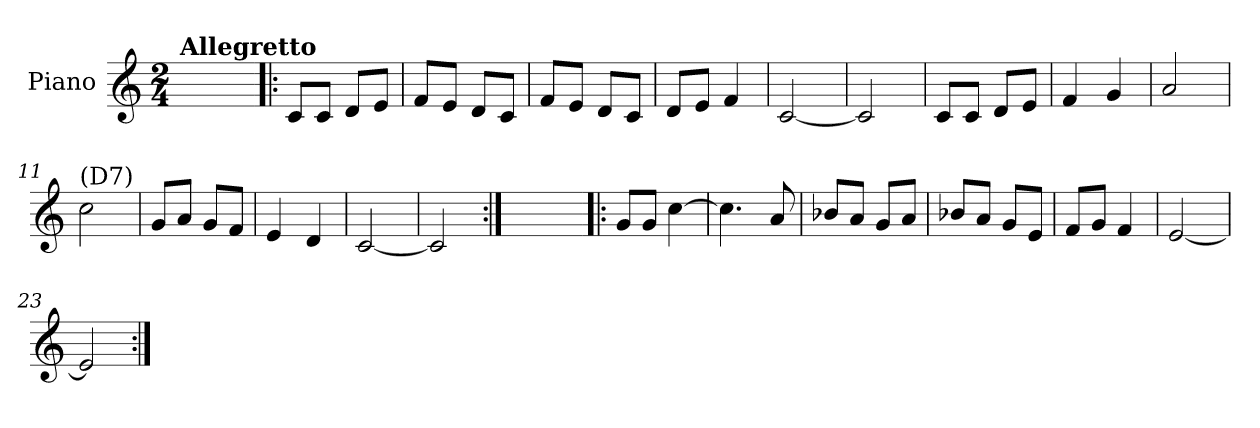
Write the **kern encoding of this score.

**kern
*part1
*staff1
*I"Piano
*I'Pno
*clefG2
*k[]
*M2/4
=1
!LO:TX:a:B:t=Allegretto
2ryy
=2!|:
8c/L
8c/J
8d/L
8e/J
=3
8f/L
8e/J
8d/L
8c/J
=4
8f/L
8e/J
8d/L
8c/J
=5
8d/L
8e/J
4f/
=6
[2c/
=7
2c/]
=8
8c/L
8c/J
8d/L
8e/J
=9
4f/
4g/
=10
2a/
=11
!LO:TX:a:t=(D7)
2cc\
=12
8g/L
8a/J
8g/L
8f/J
=13
4e/
4d/
!!LO:LB:g=z
=14
[2c/
=15
2c/]
=16:|!
2ryy
=17!|:
8g/L
8g/J
[4cc\
=18
4.cc\]
8a/
=19
8b-X/L
8a/J
8g/L
8a/J
=20
8b-X/L
8a/J
8g/L
8e/J
=21
8f/L
8g/J
4f/
=22
[2e/
=23
2e/]
=:|!
*-
